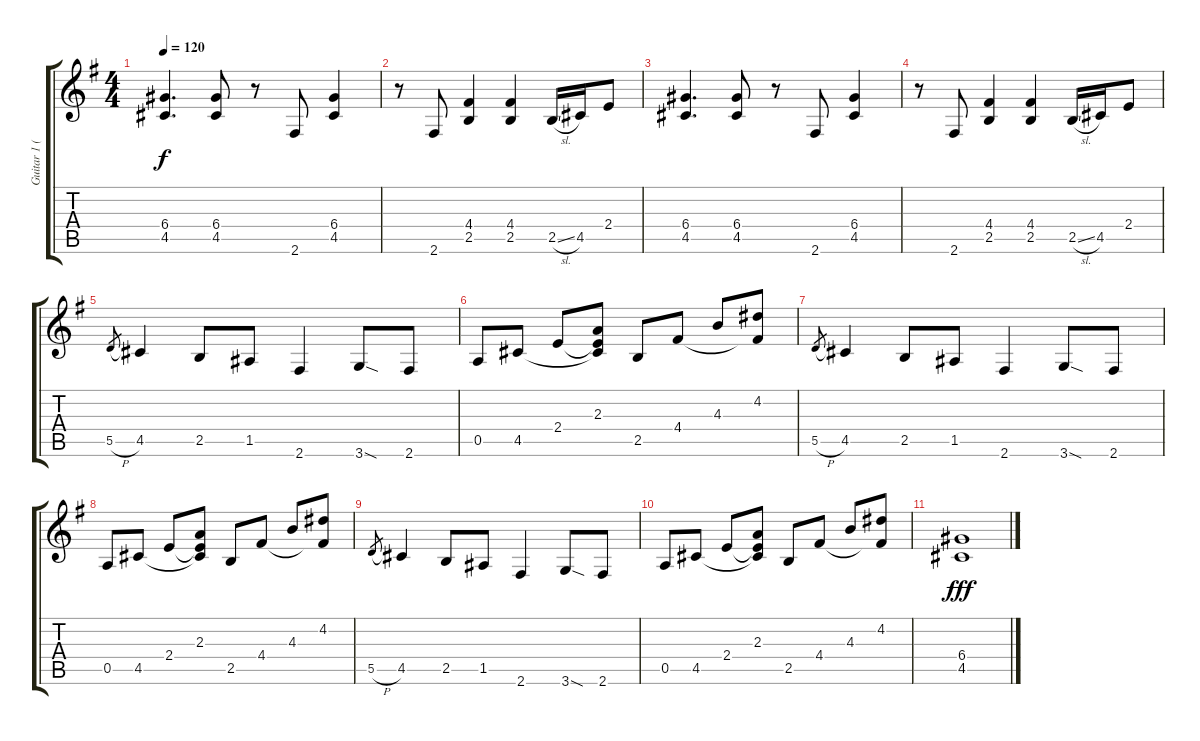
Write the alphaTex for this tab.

\track ("Guitar 1 (Tony Iommi)" "Guitar 1 (") {instrument overdrivenguitar}
\staff {score tabs}
\tuning (E4 B3 G3 D3 A2 E2) {hide}
\ts (4 4)
\tempo 120
\clef g2
\ks g
(6.4 4.5).4{d dy f} (6.4 4.5).8 r.8 2.6.8 (6.4 4.5).4 |
r.8 2.6.8 (4.4 2.5).4 (4.4 2.5).4 2.5{sl}.16 4.5.16 2.4.8 |
(6.4 4.5).4{d} (6.4 4.5).8 r.8 2.6.8 (6.4 4.5).4 |
r.8 2.6.8 (4.4 2.5).4 (4.4 2.5).4 2.5{sl}.16 4.5.16 2.4.8 |
5.5{h}.8{gr} 4.5.4 2.5.8 1.5.8 2.6.4 3.6{sod}.8 2.6.8 |
0.5.8 4.5.8 2.4.8 (2.3 2.4{t} 4.5{t}).8 2.5.8 4.4.8 4.3.8 (4.2 4.4{t}).8 |
5.5{h}.8{gr} 4.5.4 2.5.8 1.5.8 2.6.4 3.6{sod}.8 2.6.8 |
0.5.8 4.5.8 2.4.8 (2.3 2.4{t} 4.5{t}).8 2.5.8 4.4.8 4.3.8 (4.2 4.4{t}).8 |
5.5{h}.8{gr} 4.5.4 2.5.8 1.5.8 2.6.4 3.6{sod}.8 2.6.8 |
0.5.8 4.5.8 2.4.8 (2.3 2.4{t} 4.5{t}).8 2.5.8 4.4.8 4.3.8 (4.2 4.4{t}).8 |
(6.4 4.5).1{dy fff}
